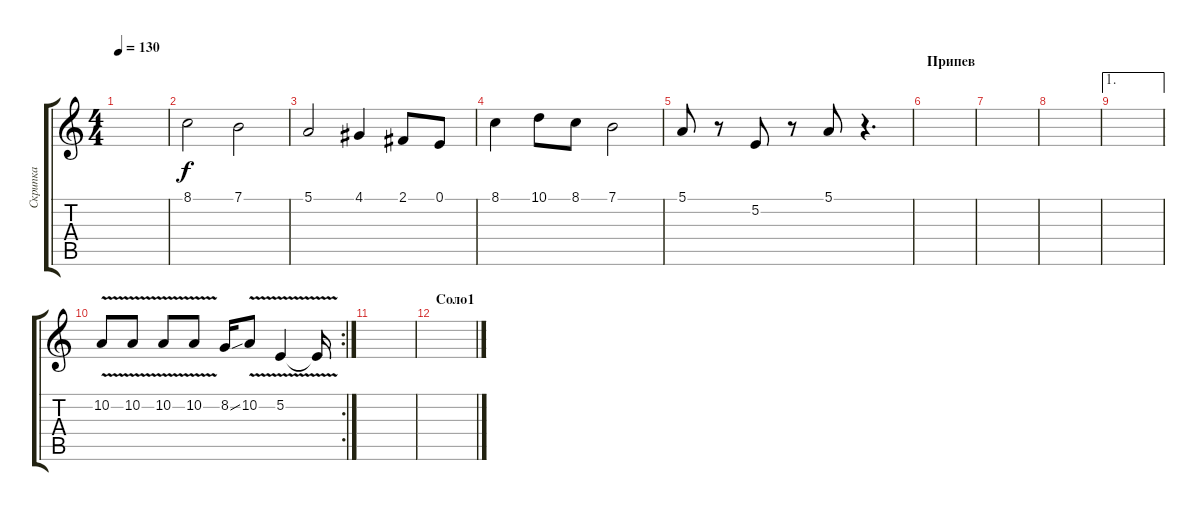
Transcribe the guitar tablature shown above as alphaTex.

\track ("Скрипка" "Скрипка") {instrument violin}
\staff {score tabs}
\tuning (E4 B3 G3 D3 A2 E2) {hide}
\ts (4 4)
\tempo 130
\clef g2
\ks c
|
8.1.2 7.1.2 |
5.1.2 4.1.4 2.1.8 0.1.8 |
8.1.4 10.1.8 8.1.8 7.1.2 |
5.1.8 r.8 5.2.8 r.8 5.1.8 r.4{d} |
\section ("" "Припев")
|
|
|
\ae 1
|
\rc 2
10.2{v}.8 10.2{v}.8 10.2{v}.8 10.2{v}.8 8.2{ss}.16 10.2{v}.8 5.2{v}.4 5.2{t}.16 |
|
\section ("" "Соло1")
